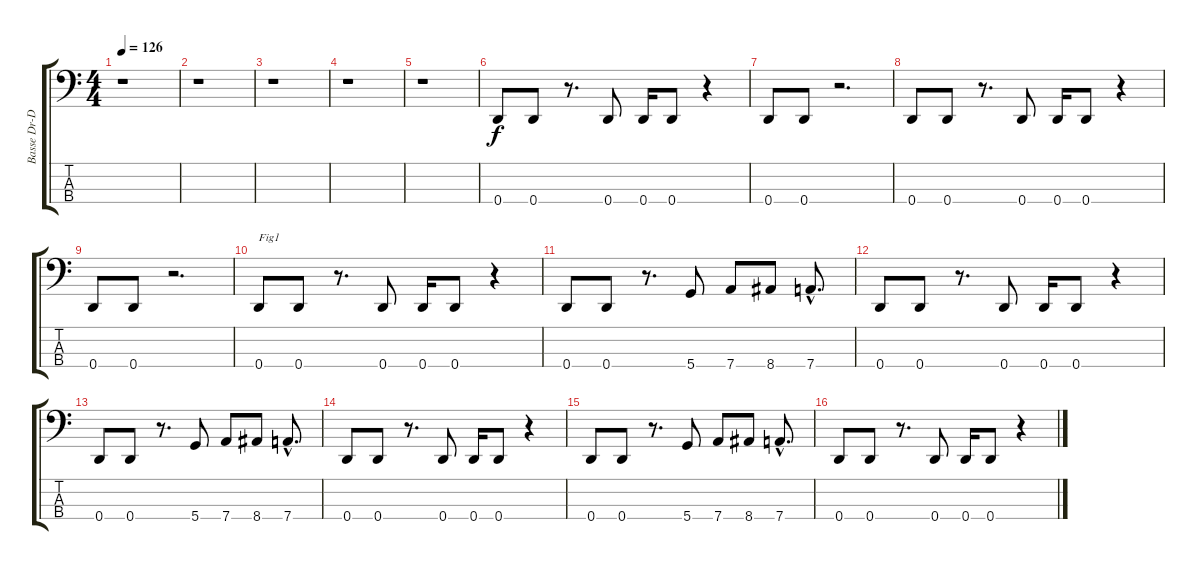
\track ("Basse Dr-D" "Basse Dr-D") {instrument electricbasspick}
\staff {score tabs}
\tuning (G2 D2 A1 D1) {hide}
\ts (4 4)
\tempo 126
\clef f4
\ks c
r.1{dy f instrument electricbasspick} |
r.1 |
r.1 |
r.1 |
r.1 |
0.4.8 0.4.8 r.8{d} 0.4.8 0.4.16 0.4.8 r.4 |
0.4.8 0.4.8 r.2{d} |
0.4.8 0.4.8 r.8{d} 0.4.8 0.4.16 0.4.8 r.4 |
0.4.8 0.4.8 r.2{d} |
0.4.8{txt "Fig1"} 0.4.8 r.8{d} 0.4.8 0.4.16 0.4.8 r.4 |
0.4.8 0.4.8 r.8{d} 5.4.8 7.4.8 8.4.8 7.4{hac}.8{d} |
0.4.8 0.4.8 r.8{d} 0.4.8 0.4.16 0.4.8 r.4 |
0.4.8 0.4.8 r.8{d} 5.4.8 7.4.8 8.4.8 7.4{hac}.8{d} |
0.4.8 0.4.8 r.8{d} 0.4.8 0.4.16 0.4.8 r.4 |
0.4.8 0.4.8 r.8{d} 5.4.8 7.4.8 8.4.8 7.4{hac}.8{d} |
0.4.8 0.4.8 r.8{d} 0.4.8 0.4.16 0.4.8 r.4
